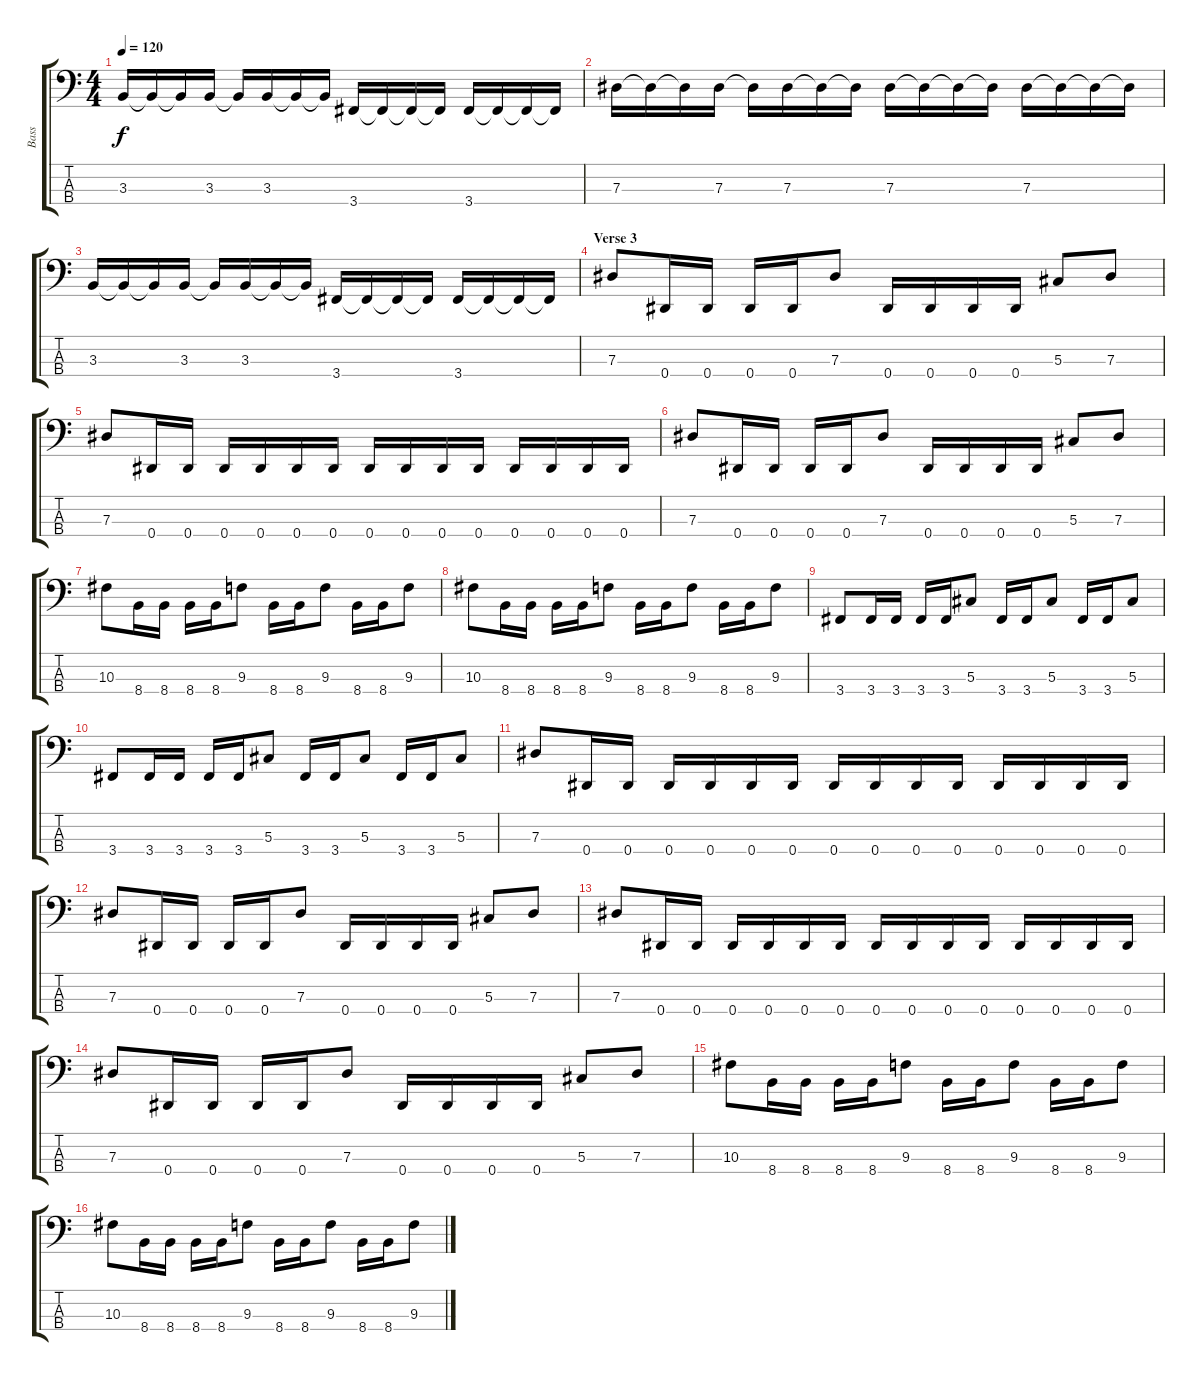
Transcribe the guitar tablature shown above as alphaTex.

\track ("Bass" "Bass") {instrument electricbassfinger}
\staff {score tabs}
\tuning (Gb2 Db2 Ab1 Eb1) {hide}
\ts (4 4)
\tempo 120
\clef f4
\ks c
3.3.16{dy f} 3.3{t}.16 3.3{t}.16 3.3.16 3.3{t}.16 3.3.16 3.3{t}.16 3.3{t}.16 3.4.16 3.4{t}.16 3.4{t}.16 3.4{t}.16 3.4.16 3.4{t}.16 3.4{t}.16 3.4{t}.16 |
7.3.16 7.3{t}.16 7.3{t}.16 7.3.16 7.3{t}.16 7.3.16 7.3{t}.16 7.3{t}.16 7.3.16 7.3{t}.16 7.3{t}.16 7.3{t}.16 7.3.16 7.3{t}.16 7.3{t}.16 7.3{t}.16 |
3.3.16 3.3{t}.16 3.3{t}.16 3.3.16 3.3{t}.16 3.3.16 3.3{t}.16 3.3{t}.16 3.4.16 3.4{t}.16 3.4{t}.16 3.4{t}.16 3.4.16 3.4{t}.16 3.4{t}.16 3.4{t}.16 |
\section ("" "Verse 3")
7.3.8 0.4.16 0.4.16 0.4.16 0.4.16 7.3.8 0.4.16 0.4.16 0.4.16 0.4.16 5.3.8 7.3.8 |
7.3.8 0.4.16 0.4.16 0.4.16 0.4.16 0.4.16 0.4.16 0.4.16 0.4.16 0.4.16 0.4.16 0.4.16 0.4.16 0.4.16 0.4.16 |
7.3.8 0.4.16 0.4.16 0.4.16 0.4.16 7.3.8 0.4.16 0.4.16 0.4.16 0.4.16 5.3.8 7.3.8 |
10.3.8 8.4.16 8.4.16 8.4.16 8.4.16 9.3.8 8.4.16 8.4.16 9.3.8 8.4.16 8.4.16 9.3.8 |
10.3.8 8.4.16 8.4.16 8.4.16 8.4.16 9.3.8 8.4.16 8.4.16 9.3.8 8.4.16 8.4.16 9.3.8 |
3.4.8 3.4.16 3.4.16 3.4.16 3.4.16 5.3.8 3.4.16 3.4.16 5.3.8 3.4.16 3.4.16 5.3.8 |
3.4.8 3.4.16 3.4.16 3.4.16 3.4.16 5.3.8 3.4.16 3.4.16 5.3.8 3.4.16 3.4.16 5.3.8 |
7.3.8 0.4.16 0.4.16 0.4.16 0.4.16 0.4.16 0.4.16 0.4.16 0.4.16 0.4.16 0.4.16 0.4.16 0.4.16 0.4.16 0.4.16 |
7.3.8 0.4.16 0.4.16 0.4.16 0.4.16 7.3.8 0.4.16 0.4.16 0.4.16 0.4.16 5.3.8 7.3.8 |
7.3.8 0.4.16 0.4.16 0.4.16 0.4.16 0.4.16 0.4.16 0.4.16 0.4.16 0.4.16 0.4.16 0.4.16 0.4.16 0.4.16 0.4.16 |
7.3.8 0.4.16 0.4.16 0.4.16 0.4.16 7.3.8 0.4.16 0.4.16 0.4.16 0.4.16 5.3.8 7.3.8 |
10.3.8 8.4.16 8.4.16 8.4.16 8.4.16 9.3.8 8.4.16 8.4.16 9.3.8 8.4.16 8.4.16 9.3.8 |
10.3.8 8.4.16 8.4.16 8.4.16 8.4.16 9.3.8 8.4.16 8.4.16 9.3.8 8.4.16 8.4.16 9.3.8
